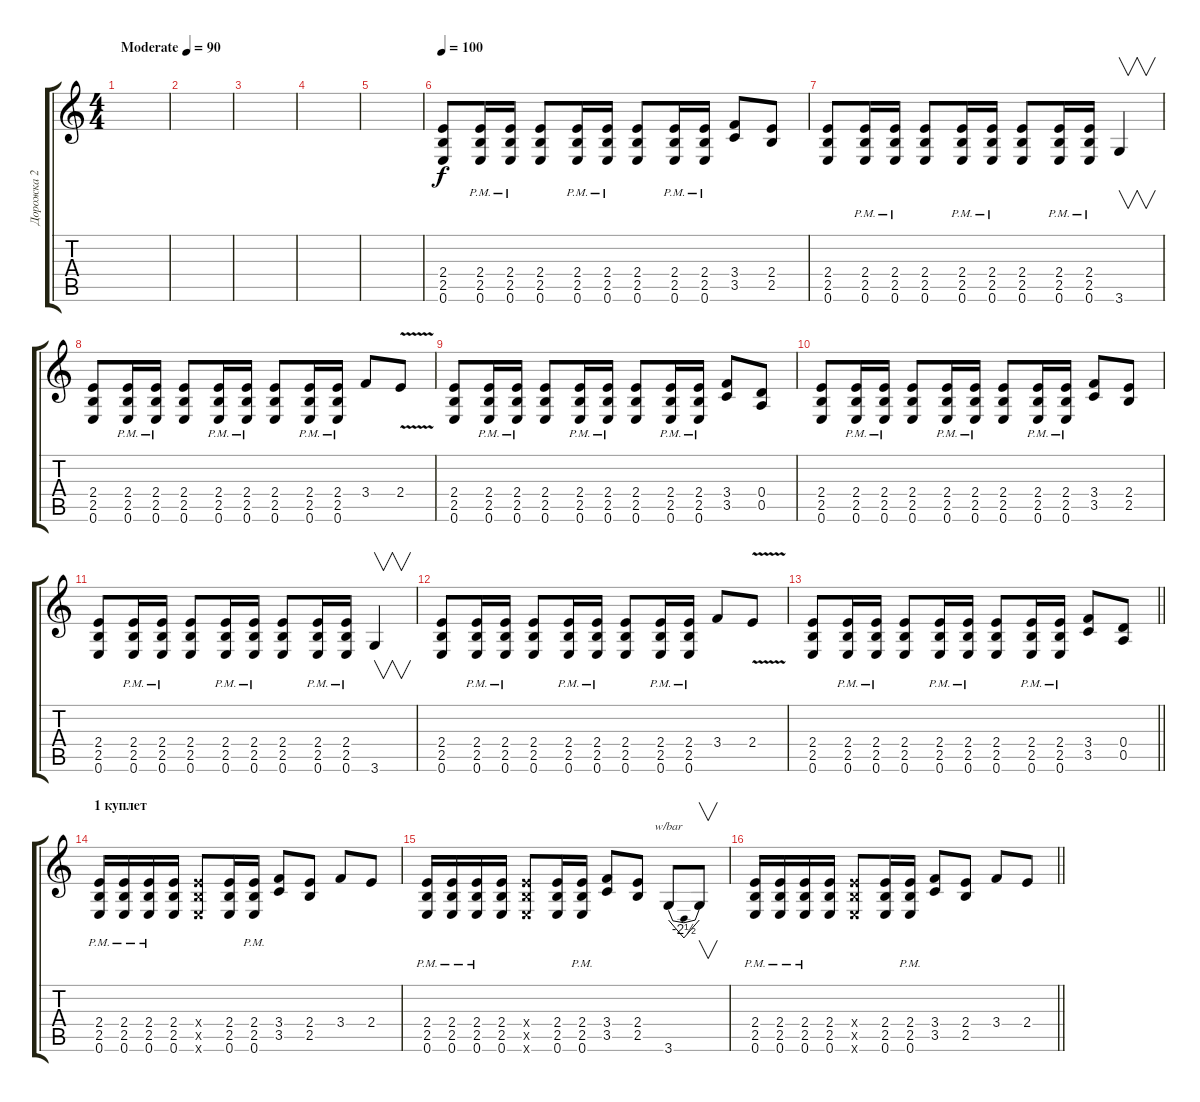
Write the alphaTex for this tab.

\track ("Дорожка 2" "Дорожка 2") {instrument overdrivenguitar}
\staff {score tabs}
\tuning (E4 B3 G3 D3 A2 E2) {hide}
\ts (4 4)
\tempo (90 "Moderate")
\clef g2
\ks c
|
|
|
|
|
\tempo 100
(2.4 2.5 0.6).8 (2.4{pm} 2.5{pm} 0.6{pm}).16 (2.4{pm} 2.5{pm} 0.6{pm}).16 (2.4 2.5 0.6).8 (2.4{pm} 2.5{pm} 0.6{pm}).16 (2.4{pm} 2.5{pm} 0.6{pm}).16 (2.4 2.5 0.6).8 (2.4{pm} 2.5{pm} 0.6{pm}).16 (2.4{pm} 2.5{pm} 0.6{pm}).16 (3.4 3.5).8 (2.4 2.5).8 |
(2.4 2.5 0.6).8 (2.4{pm} 2.5{pm} 0.6{pm}).16 (2.4{pm} 2.5{pm} 0.6{pm}).16 (2.4 2.5 0.6).8 (2.4{pm} 2.5{pm} 0.6{pm}).16 (2.4{pm} 2.5{pm} 0.6{pm}).16 (2.4 2.5 0.6).8 (2.4{pm} 2.5{pm} 0.6{pm}).16 (2.4{pm} 2.5{pm} 0.6{pm}).16 3.6.4{v} |
(2.4 2.5 0.6).8 (2.4{pm} 2.5{pm} 0.6{pm}).16 (2.4{pm} 2.5{pm} 0.6{pm}).16 (2.4 2.5 0.6).8 (2.4{pm} 2.5{pm} 0.6{pm}).16 (2.4{pm} 2.5{pm} 0.6{pm}).16 (2.4 2.5 0.6).8 (2.4{pm} 2.5{pm} 0.6{pm}).16 (2.4{pm} 2.5{pm} 0.6{pm}).16 3.4.8 2.4{v}.8 |
(2.4 2.5 0.6).8 (2.4{pm} 2.5{pm} 0.6{pm}).16 (2.4{pm} 2.5{pm} 0.6{pm}).16 (2.4 2.5 0.6).8 (2.4{pm} 2.5{pm} 0.6{pm}).16 (2.4{pm} 2.5{pm} 0.6{pm}).16 (2.4 2.5 0.6).8 (2.4{pm} 2.5{pm} 0.6{pm}).16 (2.4{pm} 2.5{pm} 0.6{pm}).16 (3.4 3.5).8 (0.4 0.5).8 |
(2.4 2.5 0.6).8 (2.4{pm} 2.5{pm} 0.6{pm}).16 (2.4{pm} 2.5{pm} 0.6{pm}).16 (2.4 2.5 0.6).8 (2.4{pm} 2.5{pm} 0.6{pm}).16 (2.4{pm} 2.5{pm} 0.6{pm}).16 (2.4 2.5 0.6).8 (2.4{pm} 2.5{pm} 0.6{pm}).16 (2.4{pm} 2.5{pm} 0.6{pm}).16 (3.4 3.5).8 (2.4 2.5).8 |
(2.4 2.5 0.6).8 (2.4{pm} 2.5{pm} 0.6{pm}).16 (2.4{pm} 2.5{pm} 0.6{pm}).16 (2.4 2.5 0.6).8 (2.4{pm} 2.5{pm} 0.6{pm}).16 (2.4{pm} 2.5{pm} 0.6{pm}).16 (2.4 2.5 0.6).8 (2.4{pm} 2.5{pm} 0.6{pm}).16 (2.4{pm} 2.5{pm} 0.6{pm}).16 3.6.4{v} |
(2.4 2.5 0.6).8 (2.4{pm} 2.5{pm} 0.6{pm}).16 (2.4{pm} 2.5{pm} 0.6{pm}).16 (2.4 2.5 0.6).8 (2.4{pm} 2.5{pm} 0.6{pm}).16 (2.4{pm} 2.5{pm} 0.6{pm}).16 (2.4 2.5 0.6).8 (2.4{pm} 2.5{pm} 0.6{pm}).16 (2.4{pm} 2.5{pm} 0.6{pm}).16 3.4.8 2.4{v}.8 |
\barLineRight lightlight
(2.4 2.5 0.6).8 (2.4{pm} 2.5{pm} 0.6{pm}).16 (2.4{pm} 2.5{pm} 0.6{pm}).16 (2.4 2.5 0.6).8 (2.4{pm} 2.5{pm} 0.6{pm}).16 (2.4{pm} 2.5{pm} 0.6{pm}).16 (2.4 2.5 0.6).8 (2.4{pm} 2.5{pm} 0.6{pm}).16 (2.4{pm} 2.5{pm} 0.6{pm}).16 (3.4 3.5).8 (0.4 0.5).8 |
\section ("" "1 куплет")
(2.4{pm} 2.5{pm} 0.6{pm}).16 (2.4{pm} 2.5{pm} 0.6{pm}).16 (2.4{pm} 2.5{pm} 0.6{pm}).16 (2.4 2.5 0.6).16 (2.4{x} 2.5{x} 0.6{x}).8 (2.4 2.5 0.6).16 (2.4{pm} 2.5{pm} 0.6{pm}).16 (3.4 3.5).8 (2.4 2.5).8 3.4.8 2.4.8 |
(2.4{pm} 2.5{pm} 0.6{pm}).16 (2.4{pm} 2.5{pm} 0.6{pm}).16 (2.4{pm} 2.5{pm} 0.6{pm}).16 (2.4 2.5 0.6).16 (2.4{x} 2.5{x} 0.6{x}).8 (2.4 2.5 0.6).16 (2.4{pm} 2.5{pm} 0.6{pm}).16 (3.4 3.5).8 (2.4 2.5).8 3.6.8{tbe (dip default 0 0 30 -10 60 0)} 3.6{t}.8{v} |
\barLineRight lightlight
(2.4{pm} 2.5{pm} 0.6{pm}).16 (2.4{pm} 2.5{pm} 0.6{pm}).16 (2.4{pm} 2.5{pm} 0.6{pm}).16 (2.4 2.5 0.6).16 (2.4{x} 2.5{x} 0.6{x}).8 (2.4 2.5 0.6).16 (2.4{pm} 2.5{pm} 0.6{pm}).16 (3.4 3.5).8 (2.4 2.5).8 3.4.8 2.4.8
